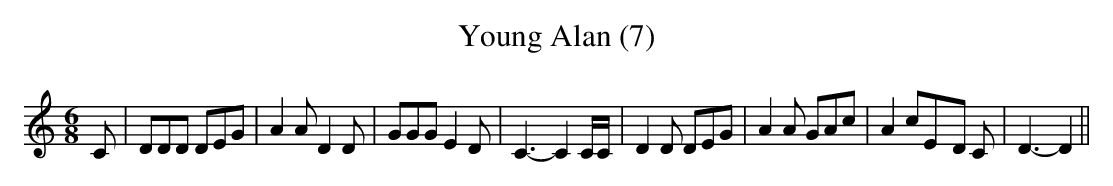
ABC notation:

X:1
T:Young Alan (7)
M:6/8
L:1/8
K:C
 C| DDD DEG| A2 A D2 D| GGG E2 D| C3- C2 C/2C/2| D2 D DEG| A2 A GAc|\
 A2 cE-D C| D3- D2||
